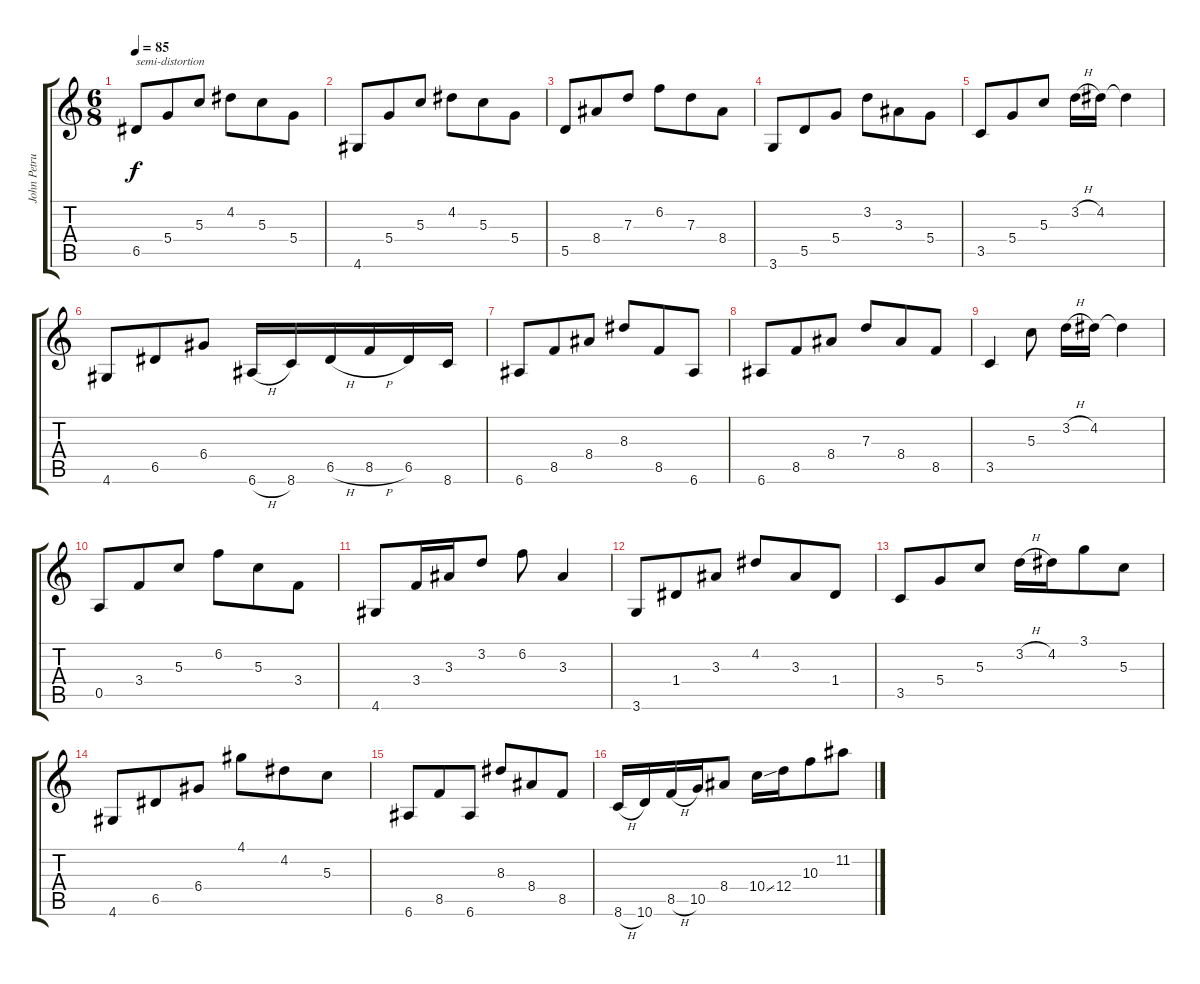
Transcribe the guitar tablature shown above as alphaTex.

\track ("John Petrucci main guitar" "John Petru") {instrument distortionguitar}
\staff {score tabs}
\tuning (E4 B3 G3 D3 A2 E2) {hide}
\ts (6 8)
\tempo 85
\clef g2
\ks c
6.5.8{txt "semi-distortion" dy f instrument electricguitarclean} 5.4.8 5.3.8 4.2.8 5.3.8 5.4.8 |
4.6.8 5.4.8 5.3.8 4.2.8 5.3.8 5.4.8 |
5.5.8 8.4.8 7.3.8 6.2.8 7.3.8 8.4.8 |
3.6.8 5.5.8 5.4.8 3.2.8 3.3.8 5.4.8 |
3.5.8 5.4.8 5.3.8 3.2{h}.16 4.2.16 4.2{t}.4 |
4.6.8 6.5.8 6.4.8 6.6{h}.16 8.6.16 6.5{h}.16 8.5{h}.16 6.5.16 8.6.16 |
6.6.8 8.5.8 8.4.8 8.3.8 8.5.8 6.6.8 |
6.6.8 8.5.8 8.4.8 7.3.8 8.4.8 8.5.8 |
3.5.4 5.3.8 3.2{h}.16 4.2.16 4.2{t}.4 |
0.5.8 3.4.8 5.3.8 6.2.8 5.3.8 3.4.8 |
4.6.8 3.4.16 3.3.16 3.2.8 6.2.8 3.3.4 |
3.6.8 1.4.8 3.3.8 4.2.8 3.3.8 1.4.8 |
3.5.8 5.4.8 5.3.8 3.2{h}.16 4.2.16 3.1.8 5.3.8 |
4.6.8 6.5.8 6.4.8 4.1.8 4.2.8 5.3.8 |
6.6.8 8.5.8 6.6.8 8.3.8 8.4.8 8.5.8 |
8.6{h}.16 10.6.16 8.5{h}.16 10.5.16 8.4.8 10.4{ss}.16 12.4.16 10.3.8 11.2.8
